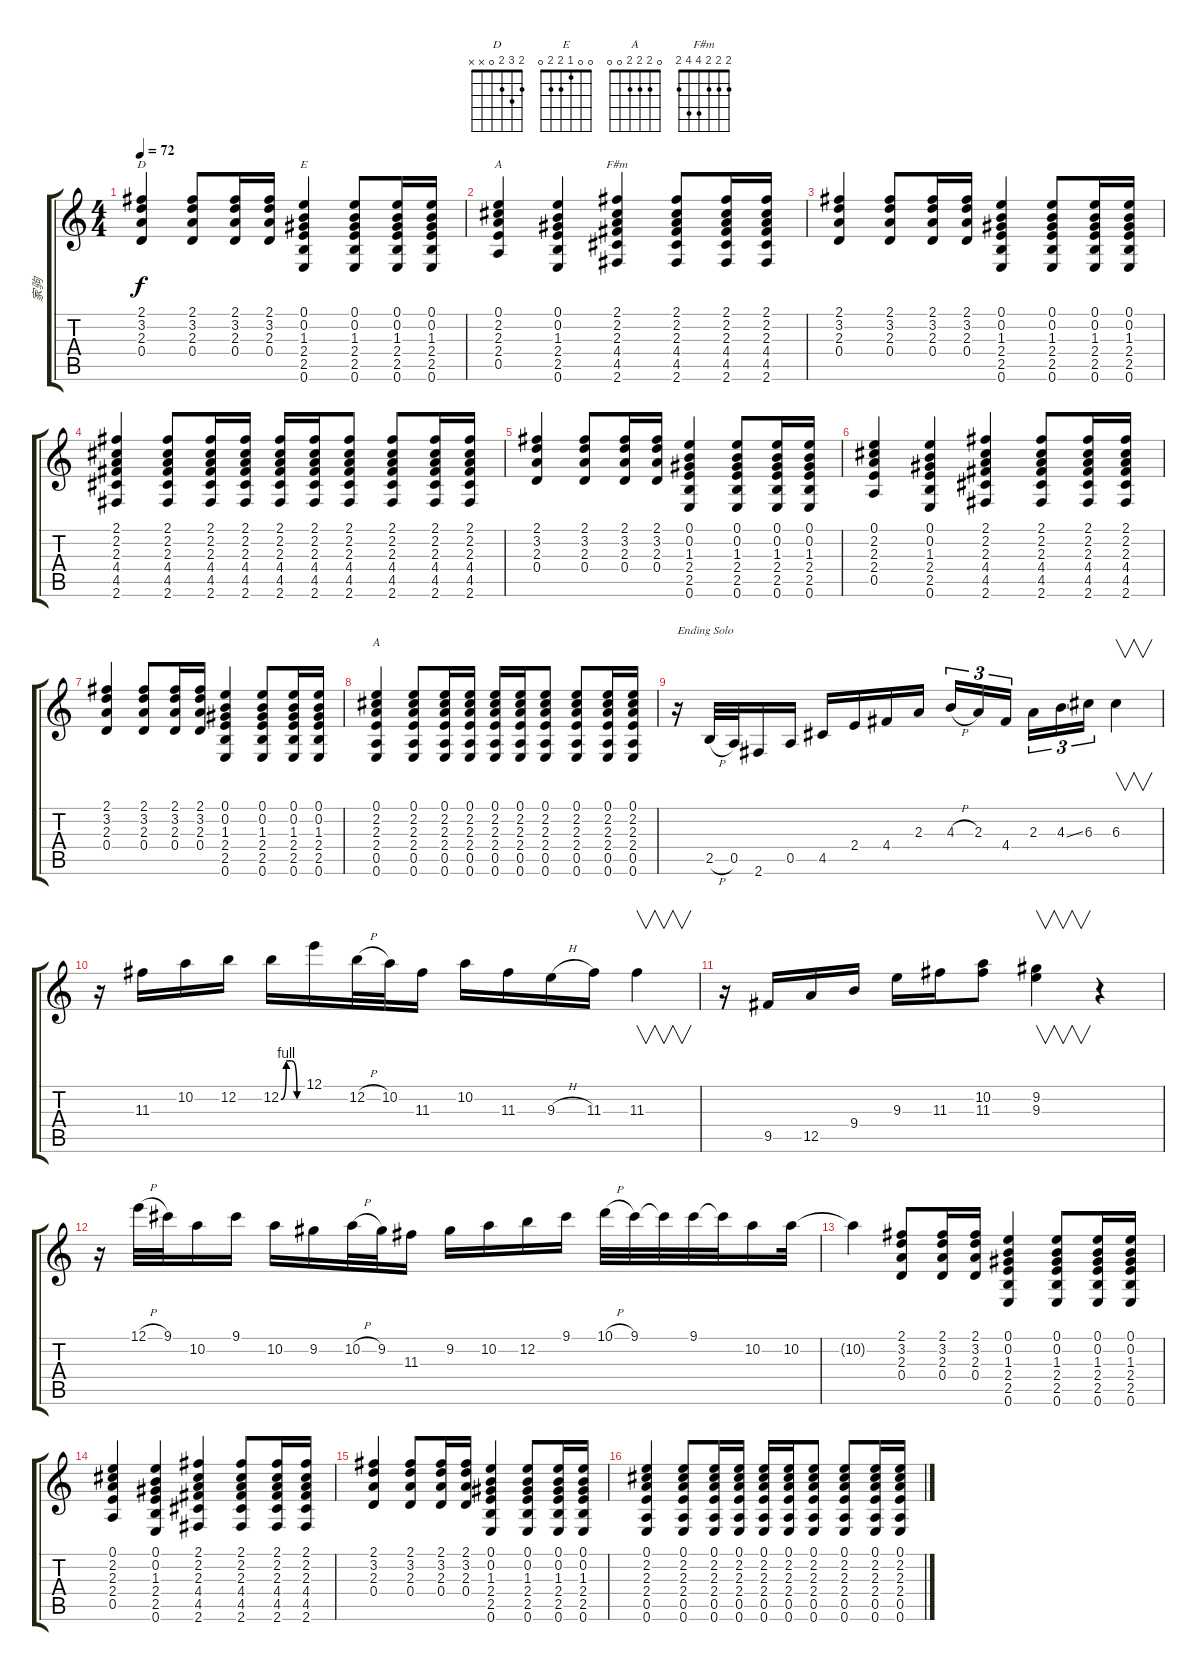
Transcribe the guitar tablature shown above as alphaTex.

\track ("家驹" "家驹") {instrument acousticguitarsteel}
\staff {score tabs}
\tuning (E4 B3 G3 D3 A2 E2) {hide}
\chord ("D" 2 3 2 0 x x)
\chord ("E" 0 0 1 2 2 0)
\chord ("A" 0 2 2 2 0 x)
\chord ("F#m" 2 2 2 4 4 2)
\chord ("A" 0 2 2 2 0 0)
\ts (4 4)
\tempo 72
\clef g2
\ks c
(2.1 3.2 2.3 0.4).4{ch "D" dy f} (2.1 3.2 2.3 0.4).8 (2.1 3.2 2.3 0.4).16 (2.1 3.2 2.3 0.4).16 (0.1 0.2 1.3 2.4 2.5 0.6).4{ch "E"} (0.1 0.2 1.3 2.4 2.5 0.6).8 (0.1 0.2 1.3 2.4 2.5 0.6).16 (0.1 0.2 1.3 2.4 2.5 0.6).16 |
(0.1 2.2 2.3 2.4 0.5).4{ch "A"} (0.1 0.2 1.3 2.4 2.5 0.6).4 (2.1 2.2 2.3 4.4 4.5 2.6).4{ch "F#m"} (2.1 2.2 2.3 4.4 4.5 2.6).8 (2.1 2.2 2.3 4.4 4.5 2.6).16 (2.1 2.2 2.3 4.4 4.5 2.6).16 |
(2.1 3.2 2.3 0.4).4 (2.1 3.2 2.3 0.4).8 (2.1 3.2 2.3 0.4).16 (2.1 3.2 2.3 0.4).16 (0.1 0.2 1.3 2.4 2.5 0.6).4 (0.1 0.2 1.3 2.4 2.5 0.6).8 (0.1 0.2 1.3 2.4 2.5 0.6).16 (0.1 0.2 1.3 2.4 2.5 0.6).16 |
(2.1 2.2 2.3 4.4 4.5 2.6).4 (2.1 2.2 2.3 4.4 4.5 2.6).8 (2.1 2.2 2.3 4.4 4.5 2.6).16 (2.1 2.2 2.3 4.4 4.5 2.6).16 (2.1 2.2 2.3 4.4 4.5 2.6).16 (2.1 2.2 2.3 4.4 4.5 2.6).16 (2.1 2.2 2.3 4.4 4.5 2.6).8 (2.1 2.2 2.3 4.4 4.5 2.6).8 (2.1 2.2 2.3 4.4 4.5 2.6).16 (2.1 2.2 2.3 4.4 4.5 2.6).16 |
(2.1 3.2 2.3 0.4).4 (2.1 3.2 2.3 0.4).8 (2.1 3.2 2.3 0.4).16 (2.1 3.2 2.3 0.4).16 (0.1 0.2 1.3 2.4 2.5 0.6).4 (0.1 0.2 1.3 2.4 2.5 0.6).8 (0.1 0.2 1.3 2.4 2.5 0.6).16 (0.1 0.2 1.3 2.4 2.5 0.6).16 |
(0.1 2.2 2.3 2.4 0.5).4 (0.1 0.2 1.3 2.4 2.5 0.6).4 (2.1 2.2 2.3 4.4 4.5 2.6).4 (2.1 2.2 2.3 4.4 4.5 2.6).8 (2.1 2.2 2.3 4.4 4.5 2.6).16 (2.1 2.2 2.3 4.4 4.5 2.6).16 |
(2.1 3.2 2.3 0.4).4 (2.1 3.2 2.3 0.4).8 (2.1 3.2 2.3 0.4).16 (2.1 3.2 2.3 0.4).16 (0.1 0.2 1.3 2.4 2.5 0.6).4 (0.1 0.2 1.3 2.4 2.5 0.6).8 (0.1 0.2 1.3 2.4 2.5 0.6).16 (0.1 0.2 1.3 2.4 2.5 0.6).16 |
(0.1 2.2 2.3 2.4 0.5 0.6).4{ch "A"} (0.1 2.2 2.3 2.4 0.5 0.6).8 (0.1 2.2 2.3 2.4 0.5 0.6).16 (0.1 2.2 2.3 2.4 0.5 0.6).16 (0.1 2.2 2.3 2.4 0.5 0.6).16 (0.1 2.2 2.3 2.4 0.5 0.6).16 (0.1 2.2 2.3 2.4 0.5 0.6).8 (0.1 2.2 2.3 2.4 0.5 0.6).8 (0.1 2.2 2.3 2.4 0.5 0.6).16 (0.1 2.2 2.3 2.4 0.5 0.6).16 |
r.16{txt "Ending Solo" volume 16} 2.5{h}.32 0.5.32 2.6.16 0.5.16 4.5.16 2.4.16 4.4.16 2.3.16 4.3{h}.16{tu (3 2)} 2.3.16{tu (3 2)} 4.4.16{tu (3 2)} 2.3.16{tu (3 2)} 4.3{ss}.16{tu (3 2)} 6.3.16{tu (3 2)} 6.3.4{v} |
r.16 11.3.16 10.2.16 12.2.16 12.2{be (custom 0 0 15 4 30 4 45 0 60 0)}.16 12.1.16 12.2{h}.32 10.2.32 11.3.16 10.2.16 11.3.16 9.3{h}.16 11.3.16 11.3.4{v} |
r.16 9.5.16 12.5.16 9.4.16 9.3.16 11.3.16 (10.2 11.3).8 (9.2 9.3).4{v} r.4 |
r.16 12.1{h}.32 9.1.32 10.2.16 9.1.16 10.2.16 9.2.16 10.2{h}.32 9.2.32 11.3.16 9.2.16 10.2.16 12.2.16 9.1.16 10.1{h}.32 9.1.32 9.1{t}.32 9.1.32 9.1{t}.32 10.2.16 10.2.32 |
10.2{t}.4{volume 9} (2.1 3.2 2.3 0.4).8 (2.1 3.2 2.3 0.4).16 (2.1 3.2 2.3 0.4).16 (0.1 0.2 1.3 2.4 2.5 0.6).4 (0.1 0.2 1.3 2.4 2.5 0.6).8 (0.1 0.2 1.3 2.4 2.5 0.6).16 (0.1 0.2 1.3 2.4 2.5 0.6).16 |
(0.1 2.2 2.3 2.4 0.5).4 (0.1 0.2 1.3 2.4 2.5 0.6).4 (2.1 2.2 2.3 4.4 4.5 2.6).4 (2.1 2.2 2.3 4.4 4.5 2.6).8 (2.1 2.2 2.3 4.4 4.5 2.6).16 (2.1 2.2 2.3 4.4 4.5 2.6).16 |
(2.1 3.2 2.3 0.4).4 (2.1 3.2 2.3 0.4).8 (2.1 3.2 2.3 0.4).16 (2.1 3.2 2.3 0.4).16 (0.1 0.2 1.3 2.4 2.5 0.6).4 (0.1 0.2 1.3 2.4 2.5 0.6).8 (0.1 0.2 1.3 2.4 2.5 0.6).16 (0.1 0.2 1.3 2.4 2.5 0.6).16 |
(0.1 2.2 2.3 2.4 0.5 0.6).4 (0.1 2.2 2.3 2.4 0.5 0.6).8 (0.1 2.2 2.3 2.4 0.5 0.6).16 (0.1 2.2 2.3 2.4 0.5 0.6).16 (0.1 2.2 2.3 2.4 0.5 0.6).16 (0.1 2.2 2.3 2.4 0.5 0.6).16 (0.1 2.2 2.3 2.4 0.5 0.6).8 (0.1 2.2 2.3 2.4 0.5 0.6).8 (0.1 2.2 2.3 2.4 0.5 0.6).16 (0.1 2.2 2.3 2.4 0.5 0.6).16
